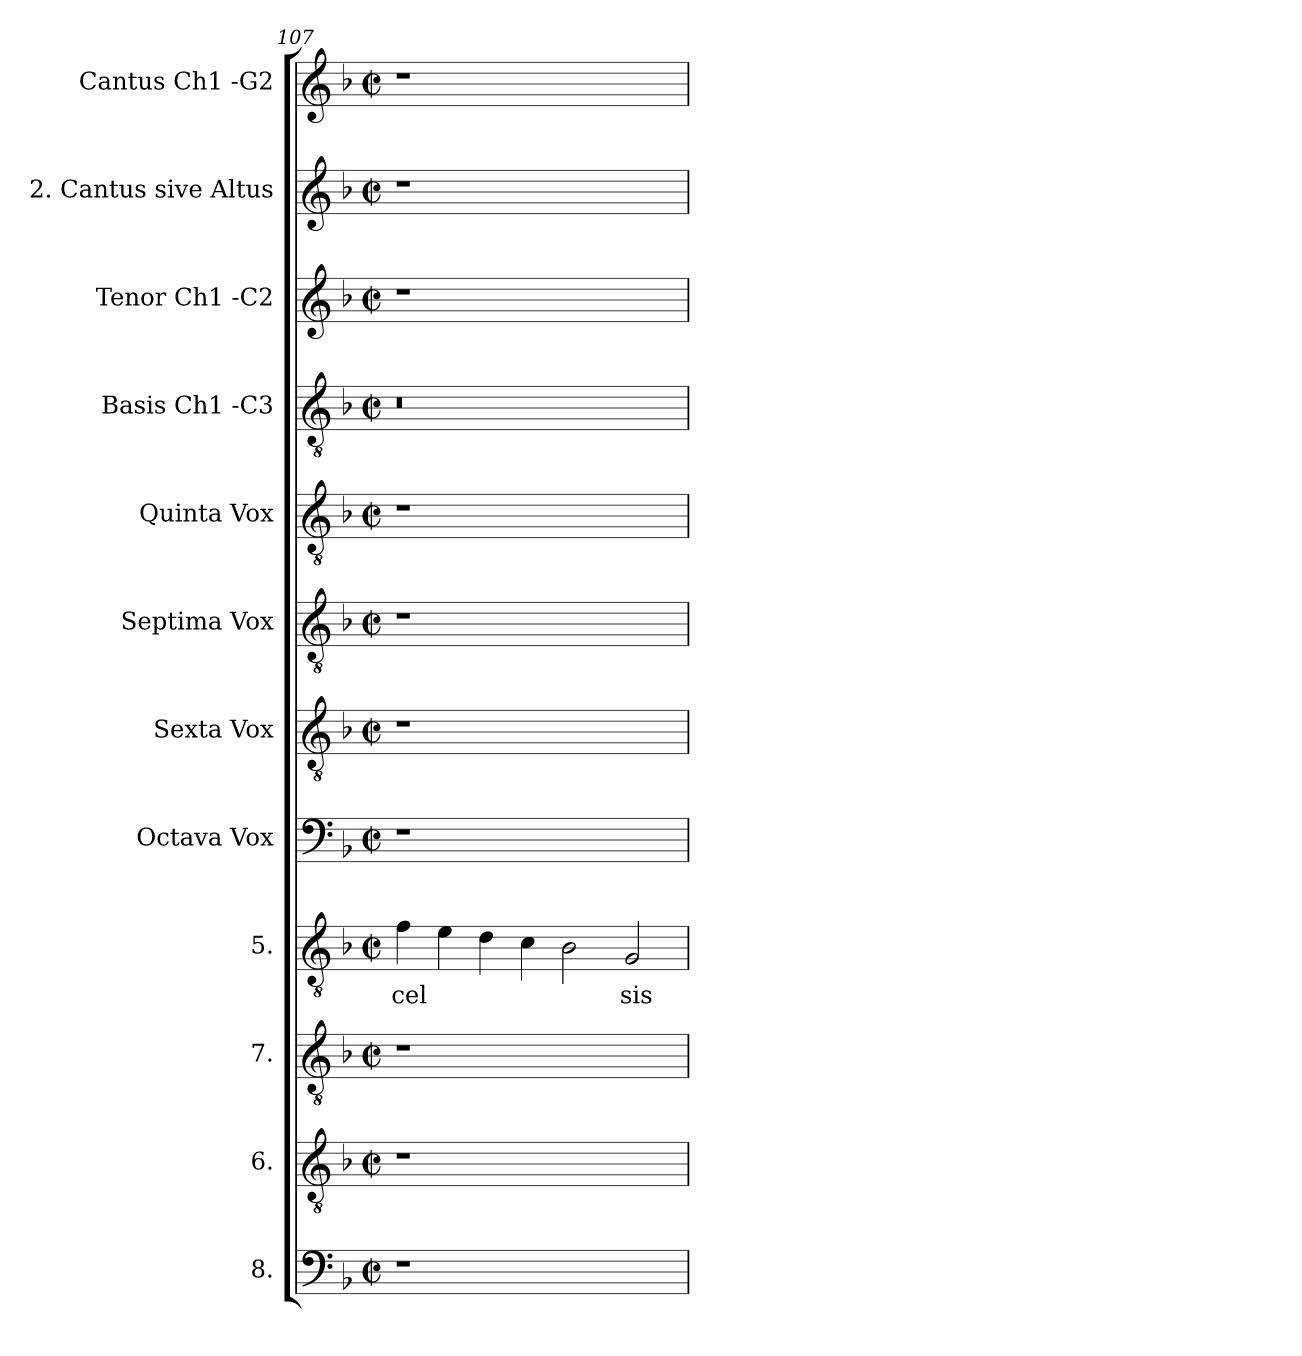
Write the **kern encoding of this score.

**kern	**kern	**kern	**kern	**text	**kern	**kern	**kern	**kern	**kern	**kern	**kern	**kern
*part12	*part11	*part10	*part9	*part9	*part8	*part7	*part6	*part5	*part4	*part3	*part2	*part1
*staff12	*staff11	*staff10	*staff9	*staff9	*staff8	*staff7	*staff6	*staff5	*staff4	*staff3	*staff2	*staff1
*I"8.	*I"6.	*I"7.	*I"5.	*	*I"Octava  Vox	*I"Sexta  Vox	*I"Septima  Vox	*I"Quinta  Vox	*I"Basis  Ch1 -C3	*I"Tenor  Ch1 -C2	*I"2. Cantus sive  Altus	*I"Cantus  Ch1 -G2
*	*	*	*	*	*	*	*	*	*I'B	*I'T	*I'A	*I'C
*clefF4	*clefGv2	*clefGv2	*clefGv2	*	*clefF4	*clefGv2	*clefGv2	*clefGv2	*clefGv2	*clefG2	*clefG2	*clefG2
*k[b-]	*k[b-]	*k[b-]	*k[b-]	*	*k[b-]	*k[b-]	*k[b-]	*k[b-]	*k[b-]	*k[b-]	*k[b-]	*k[b-]
*F:	*F:	*F:	*F:	*	*F:	*F:	*F:	*F:	*F:	*F:	*F:	*F:
*M2/2	*M2/2	*M2/2	*M2/2	*	*M2/2	*M2/2	*M2/2	*M2/2	*M2/2	*M2/2	*M2/2	*M2/2
*met(c|)	*met(c|)	*met(c|)	*met(c|)	*	*met(c|)	*met(c|)	*met(c|)	*met(c|)	*met(c|)	*met(c|)	*met(c|)	*met(c|)
=107	=107	=107	=107	=107	=107	=107	=107	=107	=107	=107	=107	=107
!	!	!	!	!LO:LY:b:cj	!	!	!	!	!	!	!	!
1r	1r	1r	4f\	-cel-	1r	1r	1r	1r	0r	1r	1r	1r
!	!	!	!	!LO:LY:b:cj	!	!	!	!	!	!	!	!
.	.	.	4e\	--	.	.	.	.	.	.	.	.
!	!	!	!	!LO:LY:b:cj	!	!	!	!	!	!	!	!
.	.	.	4d\	--	.	.	.	.	.	.	.	.
!	!	!	!	!LO:LY:b:cj	!	!	!	!	!	!	!	!
.	.	.	4c\	--	.	.	.	.	.	.	.	.
!	!	!	!	!LO:LY:b:cj	!	!	!	!	!	!	!	!
1ryy	1ryy	1ryy	2B-\	--	1ryy	1ryy	1ryy	1ryy	.	1ryy	1ryy	1ryy
!	!	!	!	!LO:LY:b:cj	!	!	!	!	!	!	!	!
.	.	.	2G/	-sis	.	.	.	.	.	.	.	.
=	=	=	=	=	=	=	=	=	=	=	=	=
*-	*-	*-	*-	*-	*-	*-	*-	*-	*-	*-	*-	*-
